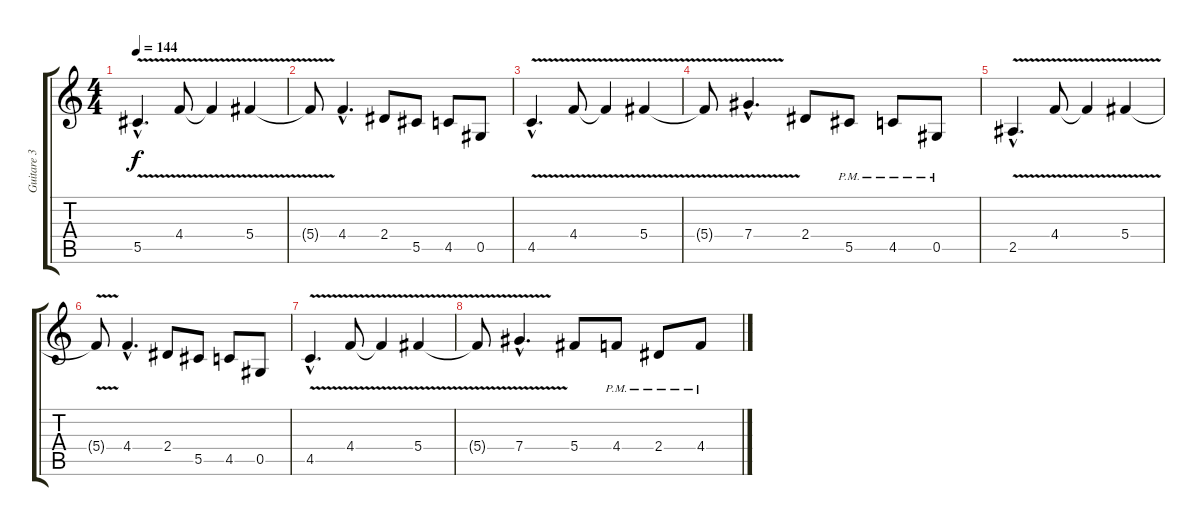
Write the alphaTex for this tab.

\track ("Guitare 3 ( Electrique )" "Guitare 3 ") {instrument distortionguitar}
\staff {score tabs}
\tuning (Eb4 Bb3 Gb3 Db3 Ab2 Eb2) {hide}
\ts (4 4)
\tempo 144
\clef g2
\ks c
5.5{v hac}.4{d dy f} 4.4{v}.8 4.4{t}.4 5.4{v}.4 |
5.4{t}.8 4.4{hac}.4{d} 2.4.8 5.5.8 4.5.8 0.5.8 |
4.5{v hac}.4{d} 4.4{v}.8 4.4{t}.4 5.4{v}.4 |
5.4{t}.8 7.4{v hac}.4{d} 2.4.8 5.5{pm}.8 4.5{pm}.8 0.5{pm}.8 |
2.5{v hac}.4{d} 4.4{v}.8 4.4{t}.4 5.4{v}.4 |
5.4{t}.8 4.4{hac}.4{d} 2.4.8 5.5.8 4.5.8 0.5.8 |
4.5{v hac}.4{d volume 0} 4.4{v}.8 4.4{t}.4 5.4{v}.4 |
5.4{t}.8 7.4{v hac}.4{d} 5.4.8 4.4{pm}.8 2.4{pm}.8 4.4{pm}.8
